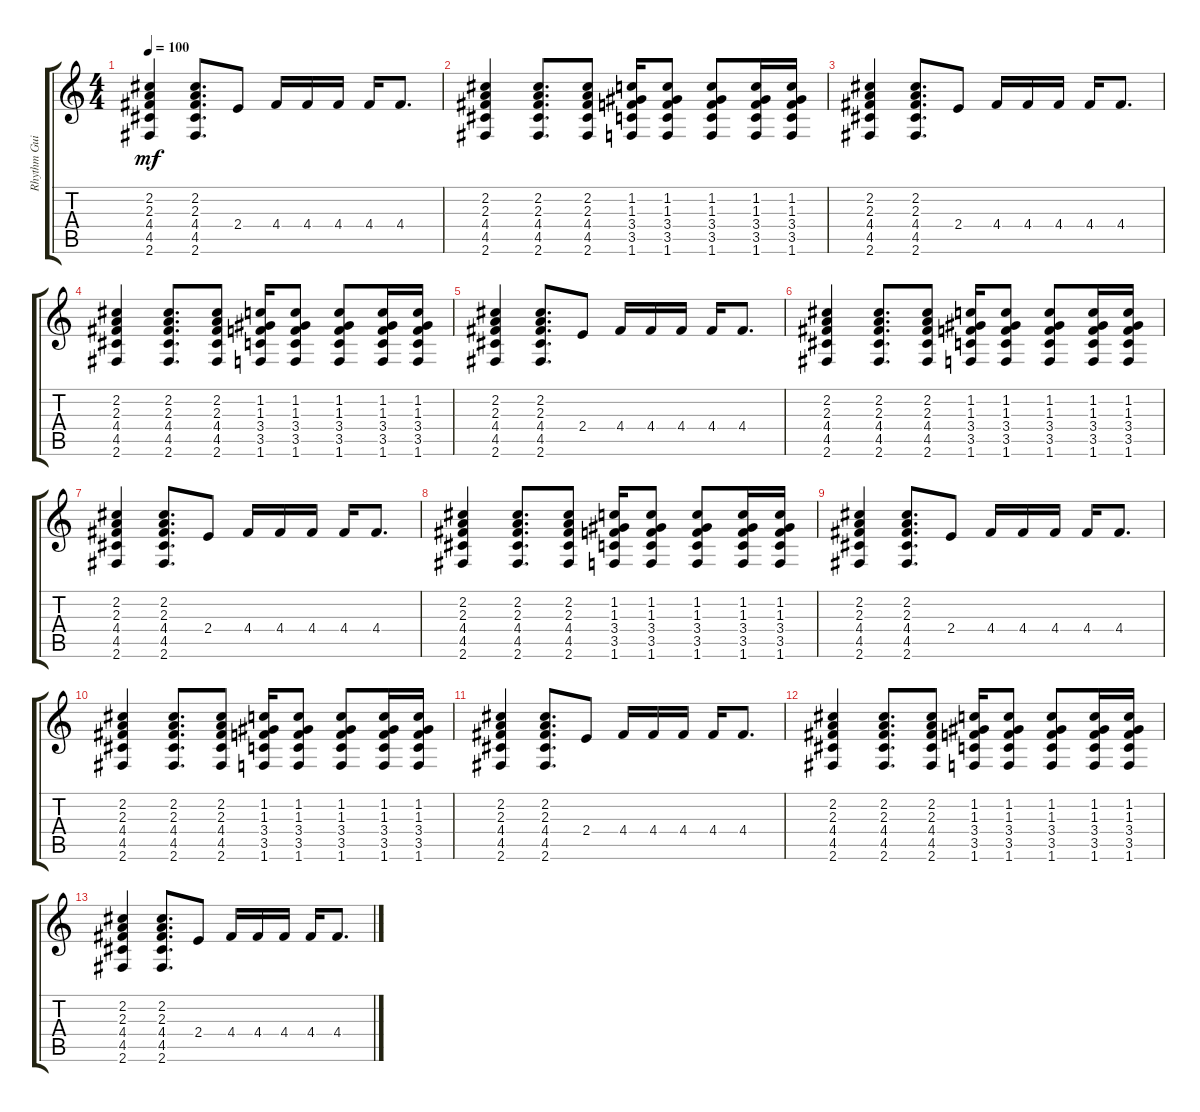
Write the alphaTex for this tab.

\track ("Rhythm Guitar II" "Rhythm Gui") {instrument distortionguitar}
\staff {score tabs}
\tuning (E4 B3 G3 D3 A2 E2) {hide}
\ts (4 4)
\tempo 100
\clef g2
\ks c
(2.2 2.3 4.4 4.5 2.6).4{dy mf} (2.2 2.3 4.4 4.5 2.6).8{d} 2.4.8 4.4.16 4.4.16 4.4.16 4.4.16 4.4.8{d} |
(2.2 2.3 4.4 4.5 2.6).4 (2.2 2.3 4.4 4.5 2.6).8{d} (2.2 2.3 4.4 4.5 2.6).8 (1.2 1.3 3.4 3.5 1.6).16 (1.2 1.3 3.4 3.5 1.6).8 (1.2 1.3 3.4 3.5 1.6).8 (1.2 1.3 3.4 3.5 1.6).16 (1.2 1.3 3.4 3.5 1.6).16 |
(2.2 2.3 4.4 4.5 2.6).4 (2.2 2.3 4.4 4.5 2.6).8{d} 2.4.8 4.4.16 4.4.16 4.4.16 4.4.16 4.4.8{d} |
(2.2 2.3 4.4 4.5 2.6).4 (2.2 2.3 4.4 4.5 2.6).8{d} (2.2 2.3 4.4 4.5 2.6).8 (1.2 1.3 3.4 3.5 1.6).16 (1.2 1.3 3.4 3.5 1.6).8 (1.2 1.3 3.4 3.5 1.6).8 (1.2 1.3 3.4 3.5 1.6).16 (1.2 1.3 3.4 3.5 1.6).16 |
(2.2 2.3 4.4 4.5 2.6).4 (2.2 2.3 4.4 4.5 2.6).8{d} 2.4.8 4.4.16 4.4.16 4.4.16 4.4.16 4.4.8{d} |
(2.2 2.3 4.4 4.5 2.6).4 (2.2 2.3 4.4 4.5 2.6).8{d} (2.2 2.3 4.4 4.5 2.6).8 (1.2 1.3 3.4 3.5 1.6).16 (1.2 1.3 3.4 3.5 1.6).8 (1.2 1.3 3.4 3.5 1.6).8 (1.2 1.3 3.4 3.5 1.6).16 (1.2 1.3 3.4 3.5 1.6).16 |
(2.2 2.3 4.4 4.5 2.6).4 (2.2 2.3 4.4 4.5 2.6).8{d} 2.4.8 4.4.16 4.4.16 4.4.16 4.4.16 4.4.8{d} |
(2.2 2.3 4.4 4.5 2.6).4 (2.2 2.3 4.4 4.5 2.6).8{d} (2.2 2.3 4.4 4.5 2.6).8 (1.2 1.3 3.4 3.5 1.6).16 (1.2 1.3 3.4 3.5 1.6).8 (1.2 1.3 3.4 3.5 1.6).8 (1.2 1.3 3.4 3.5 1.6).16 (1.2 1.3 3.4 3.5 1.6).16 |
(2.2 2.3 4.4 4.5 2.6).4 (2.2 2.3 4.4 4.5 2.6).8{d} 2.4.8 4.4.16 4.4.16 4.4.16 4.4.16 4.4.8{d} |
(2.2 2.3 4.4 4.5 2.6).4 (2.2 2.3 4.4 4.5 2.6).8{d} (2.2 2.3 4.4 4.5 2.6).8 (1.2 1.3 3.4 3.5 1.6).16 (1.2 1.3 3.4 3.5 1.6).8 (1.2 1.3 3.4 3.5 1.6).8 (1.2 1.3 3.4 3.5 1.6).16 (1.2 1.3 3.4 3.5 1.6).16 |
(2.2 2.3 4.4 4.5 2.6).4 (2.2 2.3 4.4 4.5 2.6).8{d} 2.4.8 4.4.16 4.4.16 4.4.16 4.4.16 4.4.8{d} |
(2.2 2.3 4.4 4.5 2.6).4 (2.2 2.3 4.4 4.5 2.6).8{d} (2.2 2.3 4.4 4.5 2.6).8 (1.2 1.3 3.4 3.5 1.6).16 (1.2 1.3 3.4 3.5 1.6).8 (1.2 1.3 3.4 3.5 1.6).8 (1.2 1.3 3.4 3.5 1.6).16 (1.2 1.3 3.4 3.5 1.6).16 |
(2.2 2.3 4.4 4.5 2.6).4 (2.2 2.3 4.4 4.5 2.6).8{d} 2.4.8 4.4.16 4.4.16 4.4.16 4.4.16 4.4.8{d}
